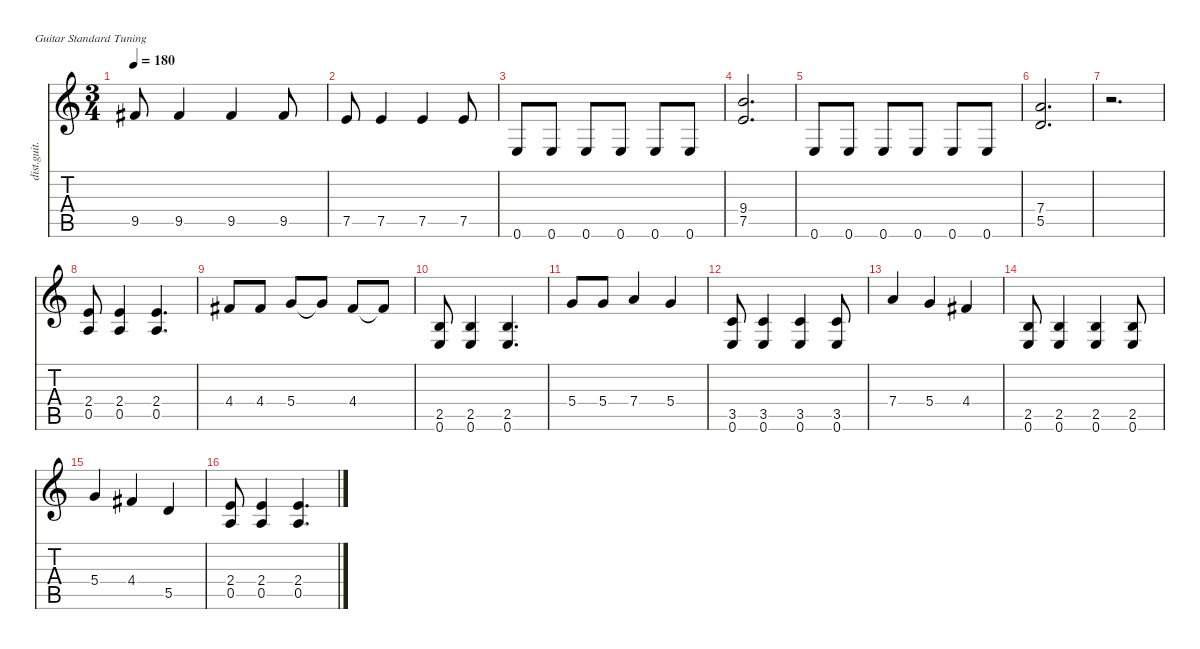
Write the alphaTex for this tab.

\defaultSystemsLayout 4
\hideDynamics
\bracketExtendMode nobrackets
\track ("juan" "dist.guit.") {instrument distortionguitar}
\staff {score tabs}
\tuning (E4 B3 G3 D3 A2 E2)
\ts (3 4)
\tempo 180
\clef g2
\ks c
9.5{acc #}.8{dy f beam Up} 9.5{acc #}.4{beam Up} 9.5{acc #}.4{beam Up} 9.5{acc #}.8{beam Up} |
7.5.8{beam Up} 7.5.4{beam Up} 7.5.4{beam Up} 7.5.8{beam Up} |
0.6.8{beam Up} 0.6.8{beam Up} 0.6.8{beam Up} 0.6.8{beam Up} 0.6.8{beam Up} 0.6.8{beam Up} |
(9.4 7.5).2{d beam Up} |
0.6.8{beam Up} 0.6.8{beam Up} 0.6.8{beam Up} 0.6.8{beam Up} 0.6.8{beam Up} 0.6.8{beam Up} |
(7.4 5.5).2{d beam Up} |
r.2{d beam Down} |
(2.4 0.5).8{beam Up} (2.4 0.5).4{beam Up} (2.4 0.5).4{d beam Up} |
4.4{acc #}.8{beam Up} 4.4{acc #}.8{beam Up} 5.4.8{beam Up} 5.4{t}.8{beam Up} 4.4{acc #}.8{beam Up} 4.4{t acc #}.8{beam Up} |
(2.5 0.6).8{beam Up} (2.5 0.6).4{beam Up} (2.5 0.6).4{d beam Up} |
5.4.8{beam Up} 5.4.8{beam Up} 7.4.4{beam Up} 5.4.4{beam Up} |
(3.5 0.6).8{beam Up} (3.5 0.6).4{beam Up} (3.5 0.6).4{beam Up} (3.5 0.6).8{beam Up} |
7.4.4{beam Up} 5.4.4{beam Up} 4.4{acc #}.4{beam Up} |
(2.5 0.6).8{beam Up} (2.5 0.6).4{beam Up} (2.5 0.6).4{beam Up} (2.5 0.6).8{beam Up} |
5.4.4{beam Up} 4.4{acc #}.4{beam Up} 5.5.4{beam Up} |
(2.4 0.5).8{beam Up} (2.4 0.5).4{beam Up} (2.4 0.5).4{d beam Up}
